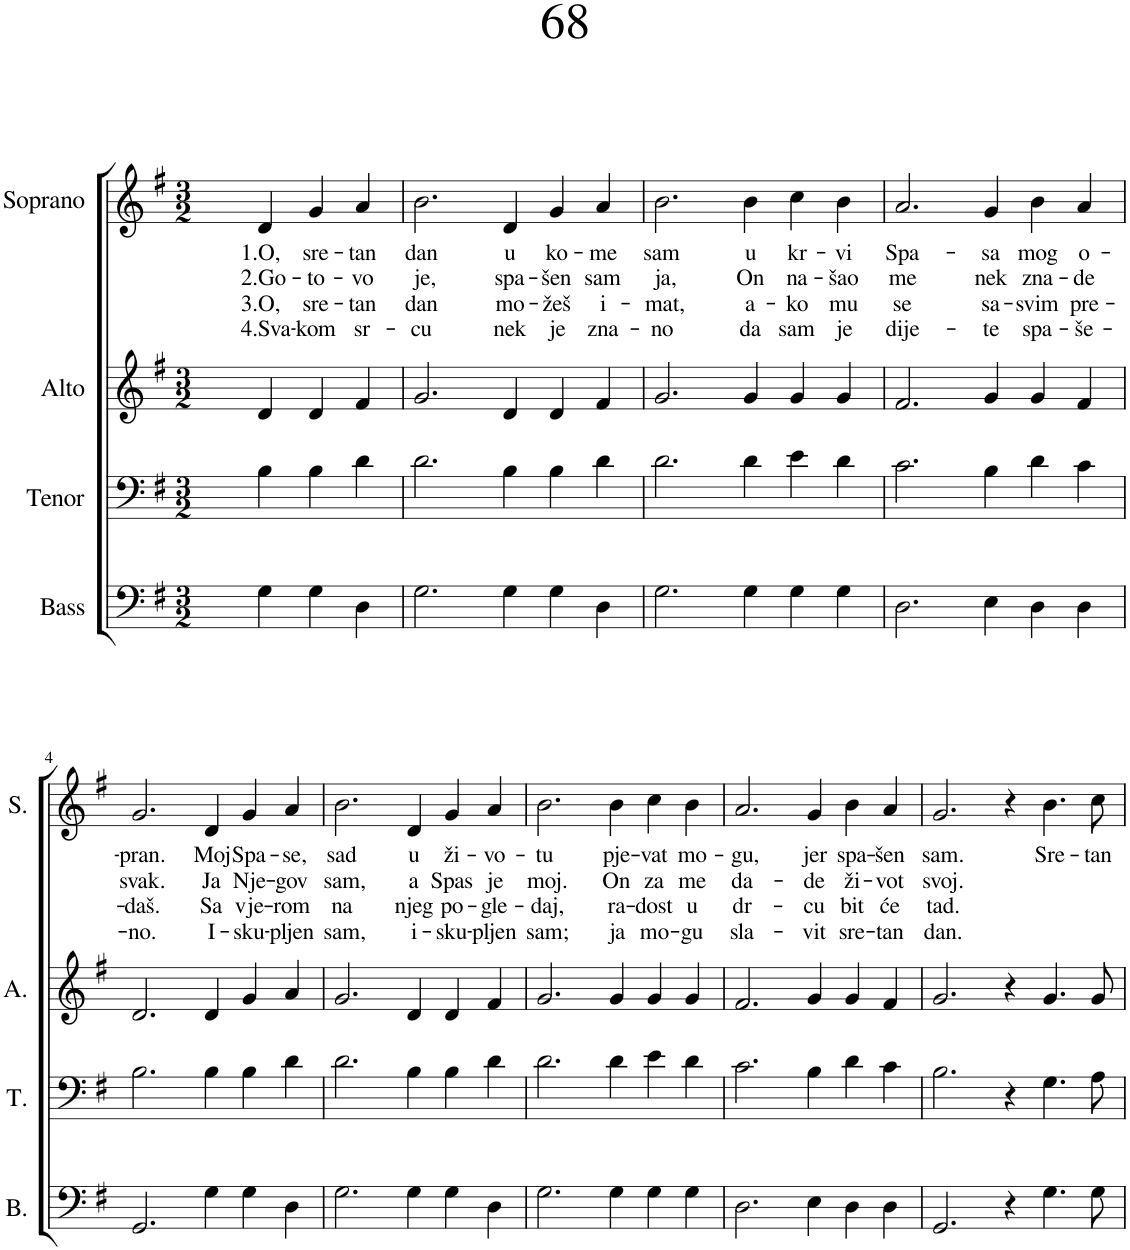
**kern	**kern	**kern	**kern	**text	**text	**text	**text
*part4	*part3	*part2	*part1	*part1	*part1	*part1	*part1
*staff4	*staff3	*staff2	*staff1	*staff1	*staff1	*staff1	*staff1
*I"Bass	*I"Tenor	*I"Alto	*I"Soprano	*	*	*	*
*I'B.	*I'T.	*I'A.	*I'S.	*	*	*	*
*clefF4	*clefF4	*clefG2	*clefG2	*	*	*	*
*k[f#]	*k[f#]	*k[f#]	*k[f#]	*	*	*	*
*M3/2	*M3/2	*M3/2	*M3/2	*	*	*	*
=	=	=	=	=	=	=	=
4ryy	4ryy	4ryy	4ryy	.	.	.	.
!	!	!	!	!LO:LY:b	!LO:LY:b	!LO:LY:b	!LO:LY:b
4G\	4B\	4d/	4d/	1.O,	2.Go-	3.O,	4.Sva-
!	!	!	!	!LO:LY:b	!LO:LY:b	!LO:LY:b	!LO:LY:b
4G\	4B\	4d/	4g/	sre-	-to-	sre-	-kom
!	!	!	!	!LO:LY:b	!LO:LY:b	!LO:LY:b	!LO:LY:b
4D\	4d\	4f#/	4a/	-tan	-vo	-tan	sr-
=1	=1	=1	=1	=1	=1	=1	=1
!	!	!	!	!LO:LY:b	!LO:LY:b	!LO:LY:b	!LO:LY:b
2.G\	2.d\	2.g/	2.b\	dan	je,	dan	-cu
!	!	!	!	!LO:LY:b	!LO:LY:b	!LO:LY:b	!LO:LY:b
4G\	4B\	4d/	4d/	u	spa-	mo-	nek
!	!	!	!	!LO:LY:b	!LO:LY:b	!LO:LY:b	!LO:LY:b
4G\	4B\	4d/	4g/	ko-	-šen	-žeš	je
!	!	!	!	!LO:LY:b	!LO:LY:b	!LO:LY:b	!LO:LY:b
4D\	4d\	4f#/	4a/	-me	sam	i-	zna-
=2	=2	=2	=2	=2	=2	=2	=2
!	!	!	!	!LO:LY:b	!LO:LY:b	!LO:LY:b	!LO:LY:b
2.G\	2.d\	2.g/	2.b\	sam	ja,	-mat,	-no
!	!	!	!	!LO:LY:b	!LO:LY:b	!LO:LY:b	!LO:LY:b
4G\	4d\	4g/	4b\	u	On	a-	da
!	!	!	!	!LO:LY:b	!LO:LY:b	!LO:LY:b	!LO:LY:b
4G\	4e\	4g/	4cc\	kr-	na-	-ko	sam
!	!	!	!	!LO:LY:b	!LO:LY:b	!LO:LY:b	!LO:LY:b
4G\	4d\	4g/	4b\	-vi	-šao	mu	je
=3	=3	=3	=3	=3	=3	=3	=3
!	!	!	!	!LO:LY:b	!LO:LY:b	!LO:LY:b	!LO:LY:b
2.D\	2.c\	2.f#/	2.a/	Spa-	me	se	dije-
!	!	!	!	!LO:LY:b	!LO:LY:b	!LO:LY:b	!LO:LY:b
4E\	4B\	4g/	4g/	-sa	nek	sa-	-te
!	!	!	!	!LO:LY:b	!LO:LY:b	!LO:LY:b	!LO:LY:b
4D\	4d\	4g/	4b\	mog	zna-	-svim	spa-
!	!	!	!	!LO:LY:b	!LO:LY:b	!LO:LY:b	!LO:LY:b
4D\	4c\	4f#/	4a/	o-	-de	pre-	-še-
!!LO:LB:g=z
=4	=4	=4	=4	=4	=4	=4	=4
!	!	!	!	!LO:LY:b	!LO:LY:b	!LO:LY:b	!LO:LY:b
2.GG/	2.B\	2.d/	2.g/	-pran.	svak.	-daš.	-no.
!	!	!	!	!LO:LY:b	!LO:LY:b	!LO:LY:b	!LO:LY:b
4G\	4B\	4d/	4d/	Moj	Ja	Sa	I-
!	!	!	!	!LO:LY:b	!LO:LY:b	!LO:LY:b	!LO:LY:b
4G\	4B\	4g/	4g/	Spa-	Nje-	vje-	-sku-
!	!	!	!	!LO:LY:b	!LO:LY:b	!LO:LY:b	!LO:LY:b
4D\	4d\	4a/	4a/	-se,	-gov	-rom	-pljen
=5	=5	=5	=5	=5	=5	=5	=5
!	!	!	!	!LO:LY:b	!LO:LY:b	!LO:LY:b	!LO:LY:b
2.G\	2.d\	2.g/	2.b\	sad	sam,	na	sam,
!	!	!	!	!LO:LY:b	!LO:LY:b	!LO:LY:b	!LO:LY:b
4G\	4B\	4d/	4d/	u	a	njeg	i-
!	!	!	!	!LO:LY:b	!LO:LY:b	!LO:LY:b	!LO:LY:b
4G\	4B\	4d/	4g/	ži-	Spas	po-	-sku-
!	!	!	!	!LO:LY:b	!LO:LY:b	!LO:LY:b	!LO:LY:b
4D\	4d\	4f#/	4a/	-vo-	je	-gle-	-pljen
=6	=6	=6	=6	=6	=6	=6	=6
!	!	!	!	!LO:LY:b	!LO:LY:b	!LO:LY:b	!LO:LY:b
2.G\	2.d\	2.g/	2.b\	-tu	moj.	-daj,	sam;
!	!	!	!	!LO:LY:b	!LO:LY:b	!LO:LY:b	!LO:LY:b
4G\	4d\	4g/	4b\	pje-	On	ra-	ja
!	!	!	!	!LO:LY:b	!LO:LY:b	!LO:LY:b	!LO:LY:b
4G\	4e\	4g/	4cc\	-vat	za	-dost	mo-
!	!	!	!	!LO:LY:b	!LO:LY:b	!LO:LY:b	!LO:LY:b
4G\	4d\	4g/	4b\	mo-	me	u	-gu
=7	=7	=7	=7	=7	=7	=7	=7
!	!	!	!	!LO:LY:b	!LO:LY:b	!LO:LY:b	!LO:LY:b
2.D\	2.c\	2.f#/	2.a/	-gu,	da-	dr-	sla-
!	!	!	!	!LO:LY:b	!LO:LY:b	!LO:LY:b	!LO:LY:b
4E\	4B\	4g/	4g/	jer	-de	-cu	-vit
!	!	!	!	!LO:LY:b	!LO:LY:b	!LO:LY:b	!LO:LY:b
4D\	4d\	4g/	4b\	spa-	ži-	bit	sre-
!	!	!	!	!LO:LY:b	!LO:LY:b	!LO:LY:b	!LO:LY:b
4D\	4c\	4f#/	4a/	-šen	-vot	će	-tan
=8	=8	=8	=8	=8	=8	=8	=8
!	!	!	!	!LO:LY:b	!LO:LY:b	!LO:LY:b	!LO:LY:b
2.GG/	2.B\	2.g/	2.g/	sam.	svoj.	tad.	dan.
4r	4r	4r	4r	.	.	.	.
!	!	!	!	!LO:LY:b	!	!	!
4.G\	4.G\	4.g/	4.b\	Sre-	.	.	.
!	!	!	!	!LO:LY:b	!	!	!
8G\	8A\	8g/	8cc\	-tan	.	.	.
=	=	=	=	=	=	=	=
*-	*-	*-	*-	*-	*-	*-	*-
